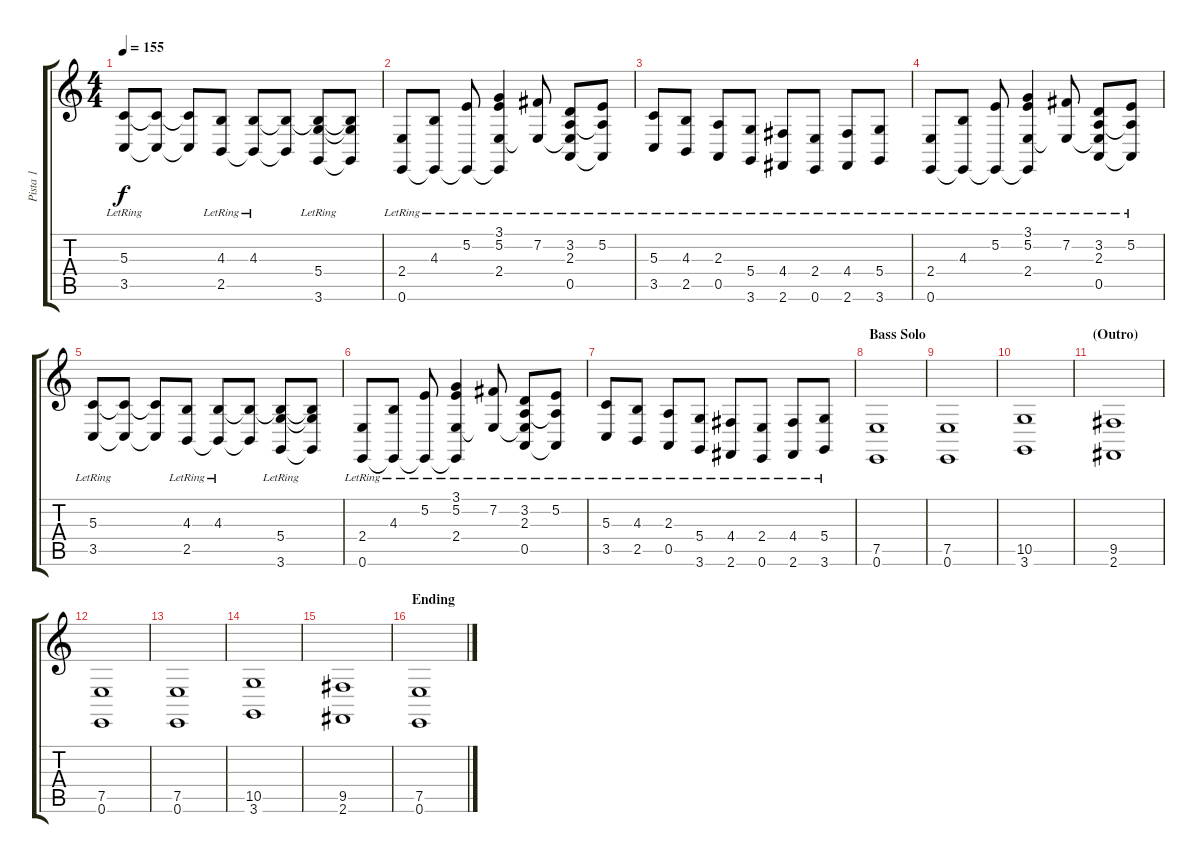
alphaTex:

\track ("Pista 1" "Pista 1") {instrument harpsichord}
\staff {score tabs}
\tuning (E4 B3 G3 D3 A2 E2) {hide}
\ts (4 4)
\tempo 155
\clef g2
\ks c
(5.3{lr} 3.5{lr}).8{dy f} (5.3{t} 3.5{t}).8 (5.3{t} 3.5{t}).8 (4.3{lr} 2.5{lr}).8 (4.3{lr} 2.5{t}).8 (4.3{t} 2.5{t}).8 (4.3{t} 5.4{lr} 3.6{lr}).8 (4.3{t} 5.4{t} 3.6{t}).8 |
(2.4{lr} 0.6{lr}).8 (4.3{lr} 0.6{t}).8 (5.2{lr} 0.6{t}).8 (3.1{lr} 5.2{lr} 2.4{lr} 0.6{t}).4 (7.2{lr} 2.4{t}).8 (3.2{lr} 2.3{lr} 2.4{t} 0.5{lr}).8 (5.2{lr} 2.3{t} 0.5{t}).8 |
(5.3{lr} 3.5{lr}).8 (4.3{lr} 2.5{lr}).8 (2.3{lr} 0.5{lr}).8 (5.4{lr} 3.6{lr}).8 (4.4{lr} 2.6{lr}).8 (2.4{lr} 0.6{lr}).8 (4.4{lr} 2.6{lr}).8 (5.4{lr} 3.6{lr}).8 |
(2.4{lr} 0.6{lr}).8 (4.3{lr} 0.6{t}).8 (5.2{lr} 0.6{t}).8 (3.1{lr} 5.2{lr} 2.4{lr} 0.6{t}).4 (7.2{lr} 2.4{t}).8 (3.2{lr} 2.3{lr} 2.4{t} 0.5{lr}).8 (5.2{lr} 2.3{t} 0.5{t}).8 |
(5.3{lr} 3.5{lr}).8 (5.3{t} 3.5{t}).8 (5.3{t} 3.5{t}).8 (4.3{lr} 2.5{lr}).8 (4.3{lr} 2.5{t}).8 (4.3{t} 2.5{t}).8 (4.3{t} 5.4{lr} 3.6{lr}).8 (4.3{t} 5.4{t} 3.6{t}).8 |
(2.4{lr} 0.6{lr}).8 (4.3{lr} 0.6{t}).8 (5.2{lr} 0.6{t}).8 (3.1{lr} 5.2{lr} 2.4{lr} 0.6{t}).4 (7.2{lr} 2.4{t}).8 (3.2{lr} 2.3{lr} 2.4{t} 0.5{lr}).8 (5.2{lr} 2.3{t} 0.5{t}).8 |
(5.3{lr} 3.5{lr}).8 (4.3{lr} 2.5{lr}).8 (2.3{lr} 0.5{lr}).8 (5.4{lr} 3.6{lr}).8 (4.4{lr} 2.6{lr}).8 (2.4{lr} 0.6{lr}).8 (4.4{lr} 2.6{lr}).8 (5.4{lr} 3.6{lr}).8 |
\section ("" "Bass Solo")
(7.5 0.6).1{volume 11 instrument stringensemble2} |
(7.5 0.6).1 |
(10.5 3.6).1 |
\section ("" "(Outro)")
(9.5 2.6).1 |
(7.5 0.6).1 |
(7.5 0.6).1 |
(10.5 3.6).1 |
(9.5 2.6).1 |
\section ("" "Ending")
(7.5 0.6).1
